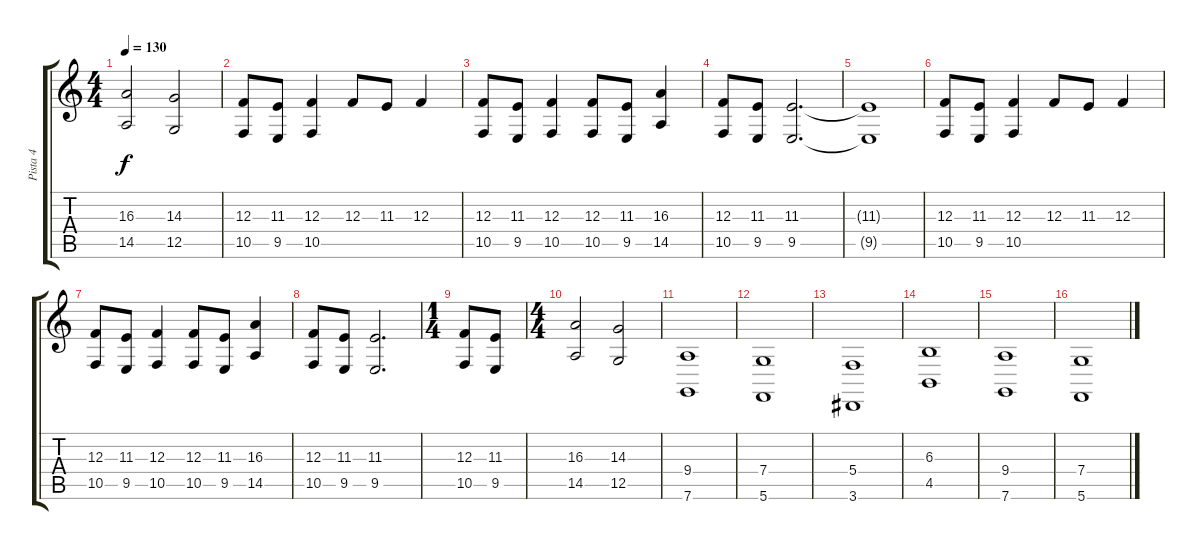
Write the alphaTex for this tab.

\track ("Pista 4" "Pista 4") {instrument stringensemble2}
\staff {score tabs}
\tuning (D4 A3 F3 C3 G2 C2) {hide}
\ts (4 4)
\tempo 130
\clef g2
\ks c
(16.3 14.5).2{dy f} (14.3 12.5).2 |
(12.3 10.5).8 (11.3 9.5).8 (12.3 10.5).4 12.3.8 11.3.8 12.3.4 |
(12.3 10.5).8 (11.3 9.5).8 (12.3 10.5).4 (12.3 10.5).8 (11.3 9.5).8 (16.3 14.5).4 |
(12.3 10.5).8 (11.3 9.5).8 (11.3 9.5).2{d} |
(11.3{t} 9.5{t}).1 |
(12.3 10.5).8 (11.3 9.5).8 (12.3 10.5).4 12.3.8 11.3.8 12.3.4 |
(12.3 10.5).8 (11.3 9.5).8 (12.3 10.5).4 (12.3 10.5).8 (11.3 9.5).8 (16.3 14.5).4 |
(12.3 10.5).8 (11.3 9.5).8 (11.3 9.5).2{d} |
\ts (1 4)
(12.3 10.5).8 (11.3 9.5).8 |
\ts (4 4)
(16.3 14.5).2 (14.3 12.5).2 |
(9.4 7.6).1 |
(7.4 5.6).1 |
(5.4 3.6).1 |
(6.3 4.5).1 |
(9.4 7.6).1 |
(7.4 5.6).1
